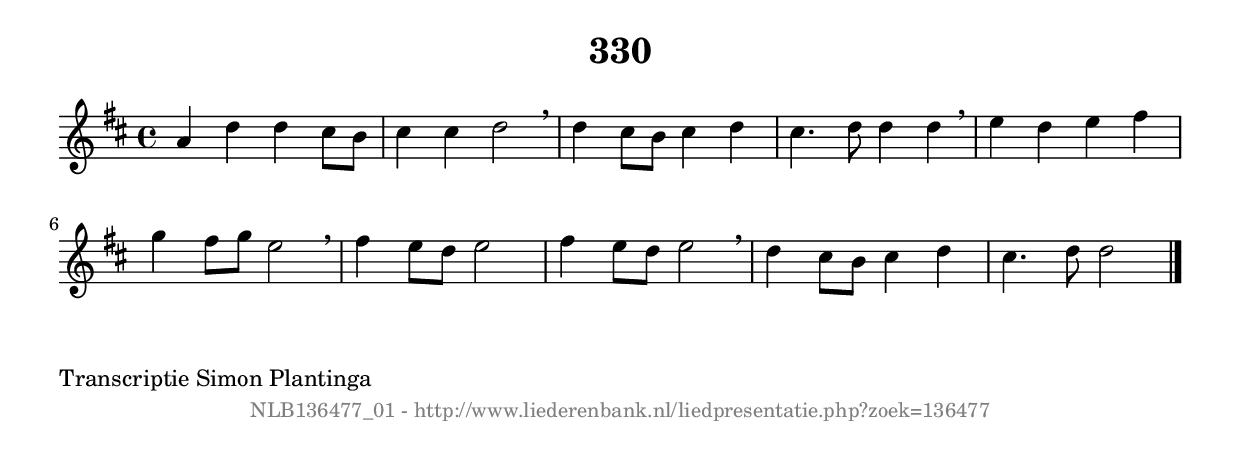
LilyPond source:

%
% produced by wce2krn 1.64 (7 June 2014)
%
\version"2.16"
#(append! paper-alist '(("long" . (cons (* 210 mm) (* 2000 mm)))))
#(set-default-paper-size "long")
sb = {\breathe}
mBreak = {\breathe }
bBreak = {\breathe }
x = {\once\override NoteHead #'style = #'cross }
gl=\glissando
itime={\override Staff.TimeSignature #'stencil = ##f }
ficta = {\once\set suggestAccidentals = ##t}
fine = {\once\override Score.RehearsalMark #'self-alignment-X = #1 \mark \markup {\italic{Fine}}}
dc = {\once\override Score.RehearsalMark #'self-alignment-X = #1 \mark \markup {\italic{D.C.}}}
dcf = {\once\override Score.RehearsalMark #'self-alignment-X = #1 \mark \markup {\italic{D.C. al Fine}}}
dcc = {\once\override Score.RehearsalMark #'self-alignment-X = #1 \mark \markup {\italic{D.C. al Coda}}}
ds = {\once\override Score.RehearsalMark #'self-alignment-X = #1 \mark \markup {\italic{D.S.}}}
dsf = {\once\override Score.RehearsalMark #'self-alignment-X = #1 \mark \markup {\italic{D.S. al Fine}}}
dsc = {\once\override Score.RehearsalMark #'self-alignment-X = #1 \mark \markup {\italic{D.S. al Coda}}}
pv = {\set Score.repeatCommands = #'((volta "1"))}
sv = {\set Score.repeatCommands = #'((volta "2"))}
tv = {\set Score.repeatCommands = #'((volta "3"))}
qv = {\set Score.repeatCommands = #'((volta "4"))}
xv = {\set Score.repeatCommands = #'((volta #f))}
\header{ tagline = ""
title = "330"
}
\score {{
\key d \major
\relative g'
{
\set melismaBusyProperties = #'()
\time 4/4
\tempo 4=120
\override Score.MetronomeMark #'transparent = ##t
\override Score.RehearsalMark #'break-visibility = #(vector #t #t #f)
a4 d4 d4 cis8 b8 | cis4 cis4 d2 \sb | d4 cis8 b8 cis4 d4 | cis4. d8 d4 d4 | \mBreak \bar "|"
e4 d4 e4 fis4 | g4 fis8 g8 e2 \sb | fis4 e8 d8 e2 | fis4 e8 d8 e2 \sb | d4 cis8 b8 cis4 d4 | cis4. d8 d2 \bar "|."
 }}
 \midi { }
 \layout {
            indent = 0.0\cm
}
}
\markup { \wordwrap-string #" 
Transcriptie Simon Plantinga
"}
\markup { \vspace #0 } \markup { \with-color #grey \fill-line { \center-column { \smaller "NLB136477_01 - http://www.liederenbank.nl/liedpresentatie.php?zoek=136477" } } }
